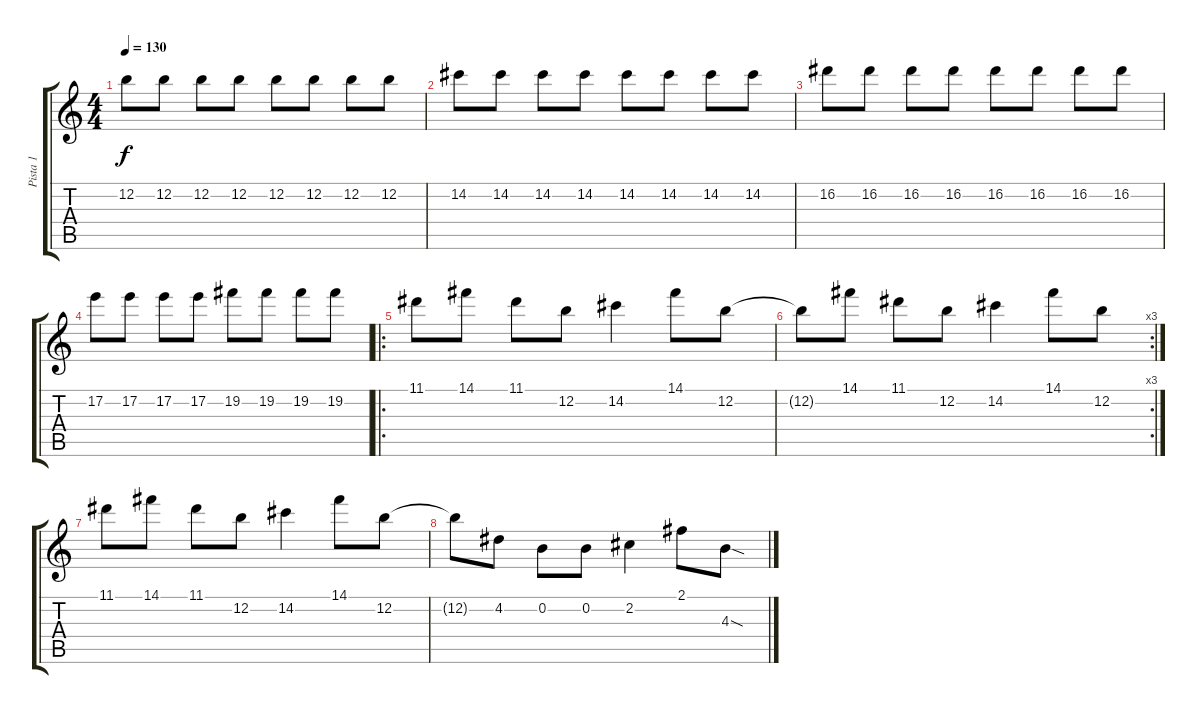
\track ("Pista 1" "Pista 1") {instrument distortionguitar}
\staff {score tabs}
\tuning (E4 B3 G3 D3 A2 E2) {hide}
\ts (4 4)
\tempo 130
\clef g2
\ks c
12.2.8{dy f instrument distortionguitar} 12.2.8{volume 10} 12.2.8{volume 13} 12.2.8{volume 10} 12.2.8{volume 13} 12.2.8{volume 10} 12.2.8{volume 13} 12.2.8{volume 10} |
14.2.8{volume 13} 14.2.8{volume 10} 14.2.8{volume 13} 14.2.8{volume 10} 14.2.8{volume 13} 14.2.8{volume 10} 14.2.8{volume 13} 14.2.8{volume 10} |
16.2.8{volume 13} 16.2.8{volume 10} 16.2.8{volume 13} 16.2.8{volume 10} 16.2.8{volume 13} 16.2.8{volume 10} 16.2.8{volume 13} 16.2.8{volume 10} |
17.2.8{volume 13} 17.2.8{volume 10} 17.2.8{volume 13} 17.2.8{volume 10} 19.2.8{volume 13} 19.2.8{volume 10} 19.2.8{volume 13} 19.2.8{volume 10} |
\ro
11.1.8{volume 13} 14.1.8 11.1.8 12.2.8 14.2.4 14.1.8 12.2.8 |
\rc 3
12.2{t}.8 14.1.8 11.1.8 12.2.8 14.2.4 14.1.8 12.2.8 |
11.1.8{volume 13} 14.1.8 11.1.8 12.2.8 14.2.4 14.1.8 12.2.8 |
12.2{t}.8 4.2.8 0.2.8 0.2.8 2.2.4 2.1.8 4.3{sod}.8
